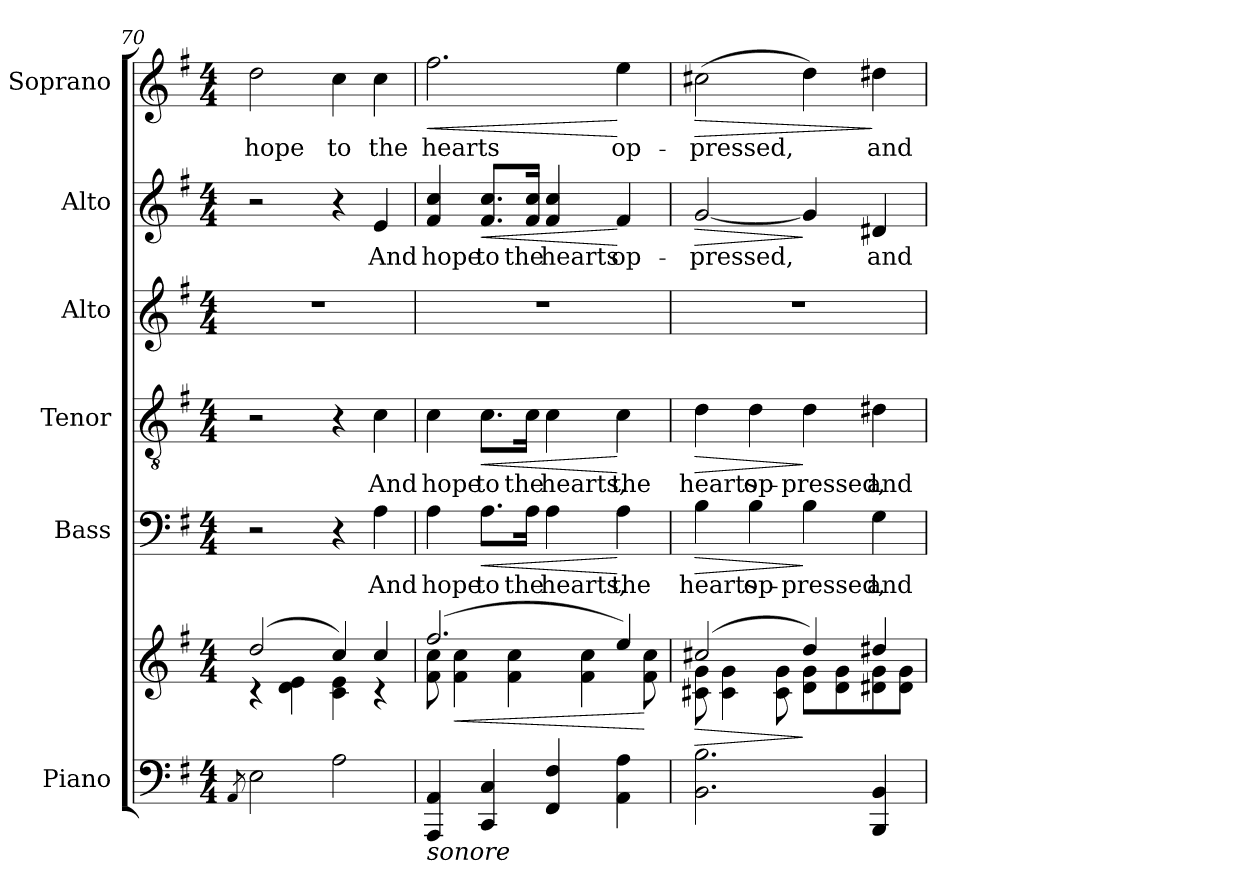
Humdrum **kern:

**kern	**kern	**dynam	**kern	**text	**dynam	**kern	**text	**dynam	**kern	**kern	**text	**dynam	**kern	**text	**dynam
*part6	*part6	*part6	*part5	*part5	*part5	*part4	*part4	*part4	*part3	*part2	*part2	*part2	*part1	*part1	*part1
*staff7	*staff6	*staff6/7	*staff5	*staff5	*staff5	*staff4	*staff4	*staff4	*staff3	*staff2	*staff2	*staff2	*staff1	*staff1	*staff1
*I"Piano	*	*	*I"Bass	*	*	*I"Tenor	*	*	*I"Alto	*I"Alto	*	*	*I"Soprano	*	*
*I'Pno.	*	*	*I'B.	*	*	*I'T.	*	*	*I'A.	*I'A.	*	*	*I'S.	*	*
*clefF4	*clefG2	*	*clefF4	*	*	*clefGv2	*	*	*clefG2	*clefG2	*	*	*clefG2	*	*
*	*	*	*	*	*	*ITrd7c12	*	*	*	*	*	*	*	*	*
*k[f#]	*k[f#]	*	*k[f#]	*	*	*k[f#]	*	*	*k[f#]	*k[f#]	*	*	*k[f#]	*	*
*G:	*G:	*	*G:	*	*	*G:	*	*	*G:	*G:	*	*	*G:	*	*
*M4/4	*M4/4	*	*M4/4	*	*	*M4/4	*	*	*M4/4	*M4/4	*	*	*M4/4	*	*
=70	=70	=70	=70	=70	=70	=70	=70	=70	=70	=70	=70	=70	=70	=70	=70
8qAAi/	.	.	.	.	.	.	.	.	.	.	.	.	.	.	.
*	*^	*	*	*	*	*	*	*	*	*	*	*	*	*	*
!	!	!	!	!	!	!	!	!	!	!	!	!	!	!	!LO:LY:b:color=#000000	!
2Ei\	(2ddi/	4r	.	2r	.	.	2r	.	.	1r	2r	.	.	2ddi\	hope	.
.	.	4di\ 4ei	.	.	.	.	.	.	.	.	.	.	.	.	.	.
!	!	!	!	!	!	!	!	!	!	!	!	!	!	!	!LO:LY:b:color=#000000	!
2Ai\	4cci/)	4ci\ 4ei	.	4r	.	.	4r	.	.	.	4r	.	.	4cci\	to	.
!	!	!	!	!	!LO:LY:b:color=#000000	!	!	!	!	!	!	!	!	!	!	!
!	!	!	!	!	!	!	!	!LO:LY:b:color=#000000	!	!	!	!	!	!	!	!
!	!	!	!	!	!	!	!	!	!	!	!	!LO:LY:b:color=#000000	!	!	!	!
!	!	!	!	!	!	!	!	!	!	!	!	!	!	!	!LO:LY:b:color=#000000	!
.	4cci/	4r	.	4Ai\	And	.	4Ci\	And	.	.	4ei/	And	.	4cci\	the	.
!!LO:PB:g=z
=71	=71	=71	=71	=71	=71	=71	=71	=71	=71	=71	=71	=71	=71	=71	=71	=71
!	!	!	!	!	!LO:LY:b:color=#000000	!	!	!	!	!	!	!	!	!	!	!
!	!	!	!	!	!	!	!	!LO:LY:b:color=#000000	!	!	!	!	!	!	!	!
!	!	!	!	!	!	!	!	!	!	!	!	!LO:LY:b:color=#000000	!	!	!	!
!LO:TX:b:i:t=sonore	!	!	!	!	!	!	!	!	!	!	!	!	!	!	!	!
!	!	!	!	!	!	!	!	!	!	!	!	!	!	!	!LO:LY:b:color=#000000	!LO:HP:b
4AAAi/ 4AAi	(2.ff#i/	8f#i\ 8cci	.	4Ai\	hope	.	4Ci\	hope	.	1r	4f#i/ 4cci	hope	.	2.ff#i\	hearts	<
!	!	!	!LO:HP:b	!	!	!	!	!	!	!	!	!	!	!	!	!
.	.	4f#i\ 4cci	<	.	.	.	.	.	.	.	.	.	.	.	.	.
!	!	!	!	!	!LO:LY:b:color=#000000	!LO:HP:b	!	!	!	!	!	!	!	!	!	!
!	!	!	!	!	!	!	!	!LO:LY:b:color=#000000	!LO:HP:b	!	!	!	!	!	!	!
!	!	!	!	!	!	!	!	!	!	!	!	!LO:LY:b:color=#000000	!LO:HP:b	!	!	!
4CCi/ 4Ci	.	.	.	8.Ai\L	to	<	8.Ci\L	to	<	.	8.f#i/ 8.cciL	to	<	.	.	.
.	.	4f#i\ 4cci	.	.	.	.	.	.	.	.	.	.	.	.	.	.
!	!	!	!	!	!LO:LY:b:color=#000000	!	!	!	!	!	!	!	!	!	!	!
!	!	!	!	!	!	!	!	!LO:LY:b:color=#000000	!	!	!	!	!	!	!	!
!	!	!	!	!	!	!	!	!	!	!	!	!LO:LY:b:color=#000000	!	!	!	!
.	.	.	.	16Ai\Jk	the	.	16Ci\Jk	the	.	.	16f#i/ 16cciJk	the	.	.	.	.
!	!	!	!	!	!LO:LY:b:color=#000000	!	!	!	!	!	!	!	!	!	!	!
!	!	!	!	!	!	!	!	!LO:LY:b:color=#000000	!	!	!	!	!	!	!	!
!	!	!	!	!	!	!	!	!	!	!	!	!LO:LY:b:color=#000000	!	!	!	!
4FF#i/ 4F#i	.	.	.	4Ai\	hearts,	.	4Ci\	hearts,	.	.	4f#i/ 4cci	hearts	.	.	.	.
.	.	4f#i\ 4cci	.	.	.	.	.	.	.	.	.	.	.	.	.	.
!	!	!	!	!	!LO:LY:b:color=#000000	!	!	!	!	!	!	!	!	!	!	!
!	!	!	!	!	!	!	!	!LO:LY:b:color=#000000	!	!	!	!	!	!	!	!
!	!	!	!	!	!	!	!	!	!	!	!	!LO:LY:b:color=#000000	!	!	!	!
!	!	!	!	!	!	!	!	!	!	!	!	!	!	!	!LO:LY:b:color=#000000	!
4AAi\ 4Ai	4eei/)	.	.	4Ai\	the	[	4Ci\	the	[	.	4f#i/	op-	[	4eei\	op-	[
.	.	8f#i\ 8cci	[	.	.	.	.	.	.	.	.	.	.	.	.	.
=72	=72	=72	=72	=72	=72	=72	=72	=72	=72	=72	=72	=72	=72	=72	=72	=72
!	!	!	!LO:HP:b	!	!	!	!	!	!	!	!	!	!	!	!	!
!	!	!	!	!	!LO:LY:b:color=#000000	!LO:HP:b	!	!	!	!	!	!	!	!	!	!
!	!	!	!	!	!	!	!	!LO:LY:b:color=#000000	!LO:HP:b	!	!	!	!	!	!	!
!	!	!	!	!	!	!	!	!	!	!	!	!LO:LY:b:color=#000000	!LO:HP:b	!	!	!
!	!	!	!	!	!	!	!	!	!	!	!	!	!	!	!LO:LY:b:color=#000000	!LO:HP:b
2.BBi\ 2.Bi	(2cc#Xi/	8c#Xi\ 8gi	>	4Bi\	hearts	>	4Di\	hearts	>	1r	[<2gi/	-pressed,	>	(2cc#Xi\	-pressed,	>
.	.	4c#i\ 4gi	.	.	.	.	.	.	.	.	.	.	.	.	.	.
!	!	!	!	!	!LO:LY:b:color=#000000	!	!	!	!	!	!	!	!	!	!	!
!	!	!	!	!	!	!	!	!LO:LY:b:color=#000000	!	!	!	!	!	!	!	!
.	.	.	.	4Bi\	op-	.	4Di\	op-	.	.	.	.	.	.	.	.
.	.	8c#i\ 8gi	.	.	.	.	.	.	.	.	.	.	.	.	.	.
!	!	!	!	!	!LO:LY:b:color=#000000	!	!	!	!	!	!	!	!	!	!	!
!	!	!	!	!	!	!	!	!LO:LY:b:color=#000000	!	!	!	!	!	!	!	!
.	4ddi/)	8di\ 8giL	]	4Bi\	-pressed,	]	4Di\	-pressed,	]	.	4gi/]	.	]	4ddi\)	.	.
.	.	8di\ 8gi	.	.	.	.	.	.	.	.	.	.	.	.	.	.
!	!	!	!	!	!LO:LY:b:color=#000000	!	!	!	!	!	!	!	!	!	!	!
!	!	!	!	!	!	!	!	!LO:LY:b:color=#000000	!	!	!	!	!	!	!	!
!	!	!	!	!	!	!	!	!	!	!	!	!LO:LY:b:color=#000000	!	!	!	!
!	!	!	!	!	!	!	!	!	!	!	!	!	!	!	!LO:LY:b:color=#000000	!
4BBBi/ 4BBi	4dd#Xi/	8d#Xi\ 8gi	.	4Gi\	and	.	4D#Xi\	and	.	.	4d#Xi/	and	.	4dd#Xi\	and	]
.	.	8d#i\ 8giJ	.	.	.	.	.	.	.	.	.	.	.	.	.	.
*	*v	*v	*	*	*	*	*	*	*	*	*	*	*	*	*	*
=	=	=	=	=	=	=	=	=	=	=	=	=	=	=	=
*-	*-	*-	*-	*-	*-	*-	*-	*-	*-	*-	*-	*-	*-	*-	*-
